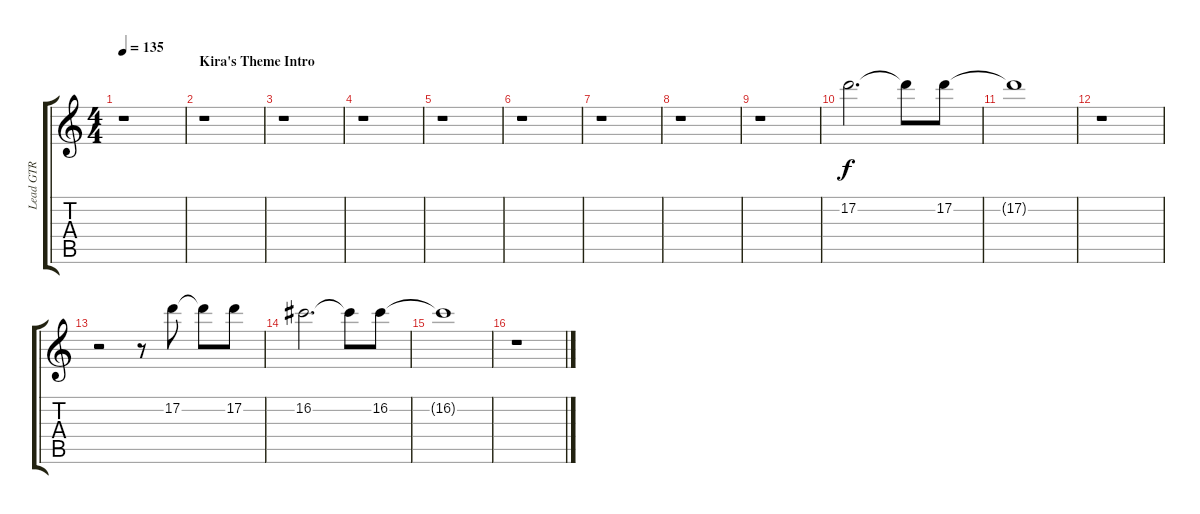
\track ("Lead GTR" "Lead GTR") {instrument overdrivenguitar}
\staff {score tabs}
\tuning (D4 A3 F3 C3 G2 D2) {hide}
\ts (4 4)
\tempo 135
\clef g2
\ks aminor
r.1{dy f instrument overdrivenguitar} |
\section ("" "Kira's Theme Intro")
r.1 |
r.1 |
r.1 |
r.1 |
r.1 |
r.1 |
r.1 |
r.1 |
17.2.2{d} 17.2{t}.8 17.2.8 |
17.2{t}.1 |
r.1 |
r.2 r.8 17.2.8 17.2{t}.8 17.2.8 |
16.2.2{d} 16.2{t}.8 16.2.8 |
16.2{t}.1 |
r.1
